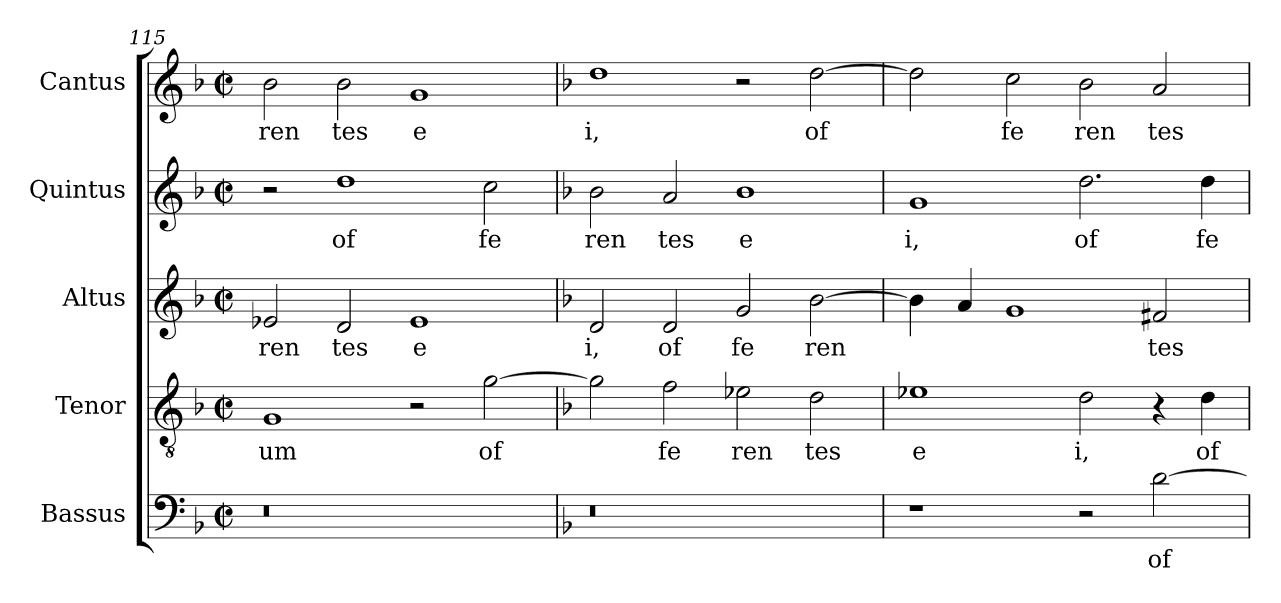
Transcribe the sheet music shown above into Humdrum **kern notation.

**kern	**text	**kern	**text	**kern	**text	**kern	**text	**kern	**text
*part5	*part5	*part4	*part4	*part3	*part3	*part2	*part2	*part1	*part1
*staff5	*staff5	*staff4	*staff4	*staff3	*staff3	*staff2	*staff2	*staff1	*staff1
*I"Bassus	*	*I"Tenor	*	*I"Altus	*	*I"Quintus	*	*I"Cantus	*
!!LO:LB:g=z
*clefF4	*	*clefGv2	*	*clefG2	*	*clefG2	*	*clefG2	*
*k[b-]	*	*k[b-]	*	*k[b-]	*	*k[b-]	*	*k[b-]	*
*F:	*	*F:	*	*F:	*	*F:	*	*F:	*
*M2/2	*	*M2/2	*	*M2/2	*	*M2/2	*	*M2/2	*
*met(c|)	*	*met(c|)	*	*met(c|)	*	*met(c|)	*	*met(c|)	*
=115	=115	=115	=115	=115	=115	=115	=115	=115	=115
!	!	!	!LO:LY:b:cj	!	!LO:LY:b:cj	!	!	!	!LO:LY:b:cj
0r	.	1G	-um	2e-/	-ren	2r	.	2b-\	ren
!	!	!	!	!	!LO:LY:b:cj	!	!LO:LY:b:cj	!	!LO:LY:b:cj
.	.	.	.	2d/	tes	1dd	of	2b-\	tes
!	!	!	!	!	!LO:LY:b:cj	!	!	!	!LO:LY:b:cj
.	.	2r	.	1e-	e	.	.	1g	e
!	!	!	!LO:LY:b:cj	!	!	!	!LO:LY:b:cj	!	!
.	.	[>2g\	of	.	.	2cc\	fe	.	.
=116	=116	=116	=116	=116	=116	=116	=116	=116	=116
*	*	*	*	*k[b-]	*	*	*	*	*
*	*	*	*	*F:	*	*	*	*	*
!	!	!	!	!	!LO:LY:b:cj	!	!LO:LY:b:cj	!	!LO:LY:b:cj
0r	.	2g\]	.	2d/	i,	2b-\	ren	1dd	i,
!	!	!	!LO:LY:b:cj	!	!LO:LY:b:cj	!	!LO:LY:b:cj	!	!
.	.	2f\	fe	2d/	of	2a/	tes	.	.
!	!	!	!LO:LY:b:cj	!	!LO:LY:b:cj	!	!LO:LY:b:cj	!	!
.	.	2e-X\	ren	2g/	fe	1b-	e	2r	.
!	!	!	!LO:LY:b:cj	!	!LO:LY:b	!	!	!	!LO:LY:b:cj
.	.	2d\	tes	[>2b-\	ren	.	.	[>2dd\	of
=117	=117	=117	=117	=117	=117	=117	=117	=117	=117
!	!	!	!LO:LY:b:cj	!	!	!	!LO:LY:b:cj	!	!
1r	.	1e-	e	4b-\]	.	1g	i,	2dd\]	.
.	.	.	.	4a/	.	.	.	.	.
!	!	!	!	!	!	!	!	!	!LO:LY:b:cj
.	.	.	.	1g	.	.	.	2cc\	fe
!	!	!	!LO:LY:b:cj	!	!	!	!LO:LY:b:cj	!	!LO:LY:b:cj
2r	.	2d\	i,	.	.	2.dd\	of	2b-\	ren
!	!LO:LY:b:cj	!	!	!	!LO:LY:b:cj	!	!	!	!LO:LY:b:cj
[>2d\	of	4r	.	2f#/	tes	.	.	2a/	tes
!	!	!	!LO:LY:b:cj	!	!	!	!LO:LY:b:cj	!	!
.	.	4d\	of	.	.	4dd\	fe	.	.
=	=	=	=	=	=	=	=	=	=
*-	*-	*-	*-	*-	*-	*-	*-	*-	*-
